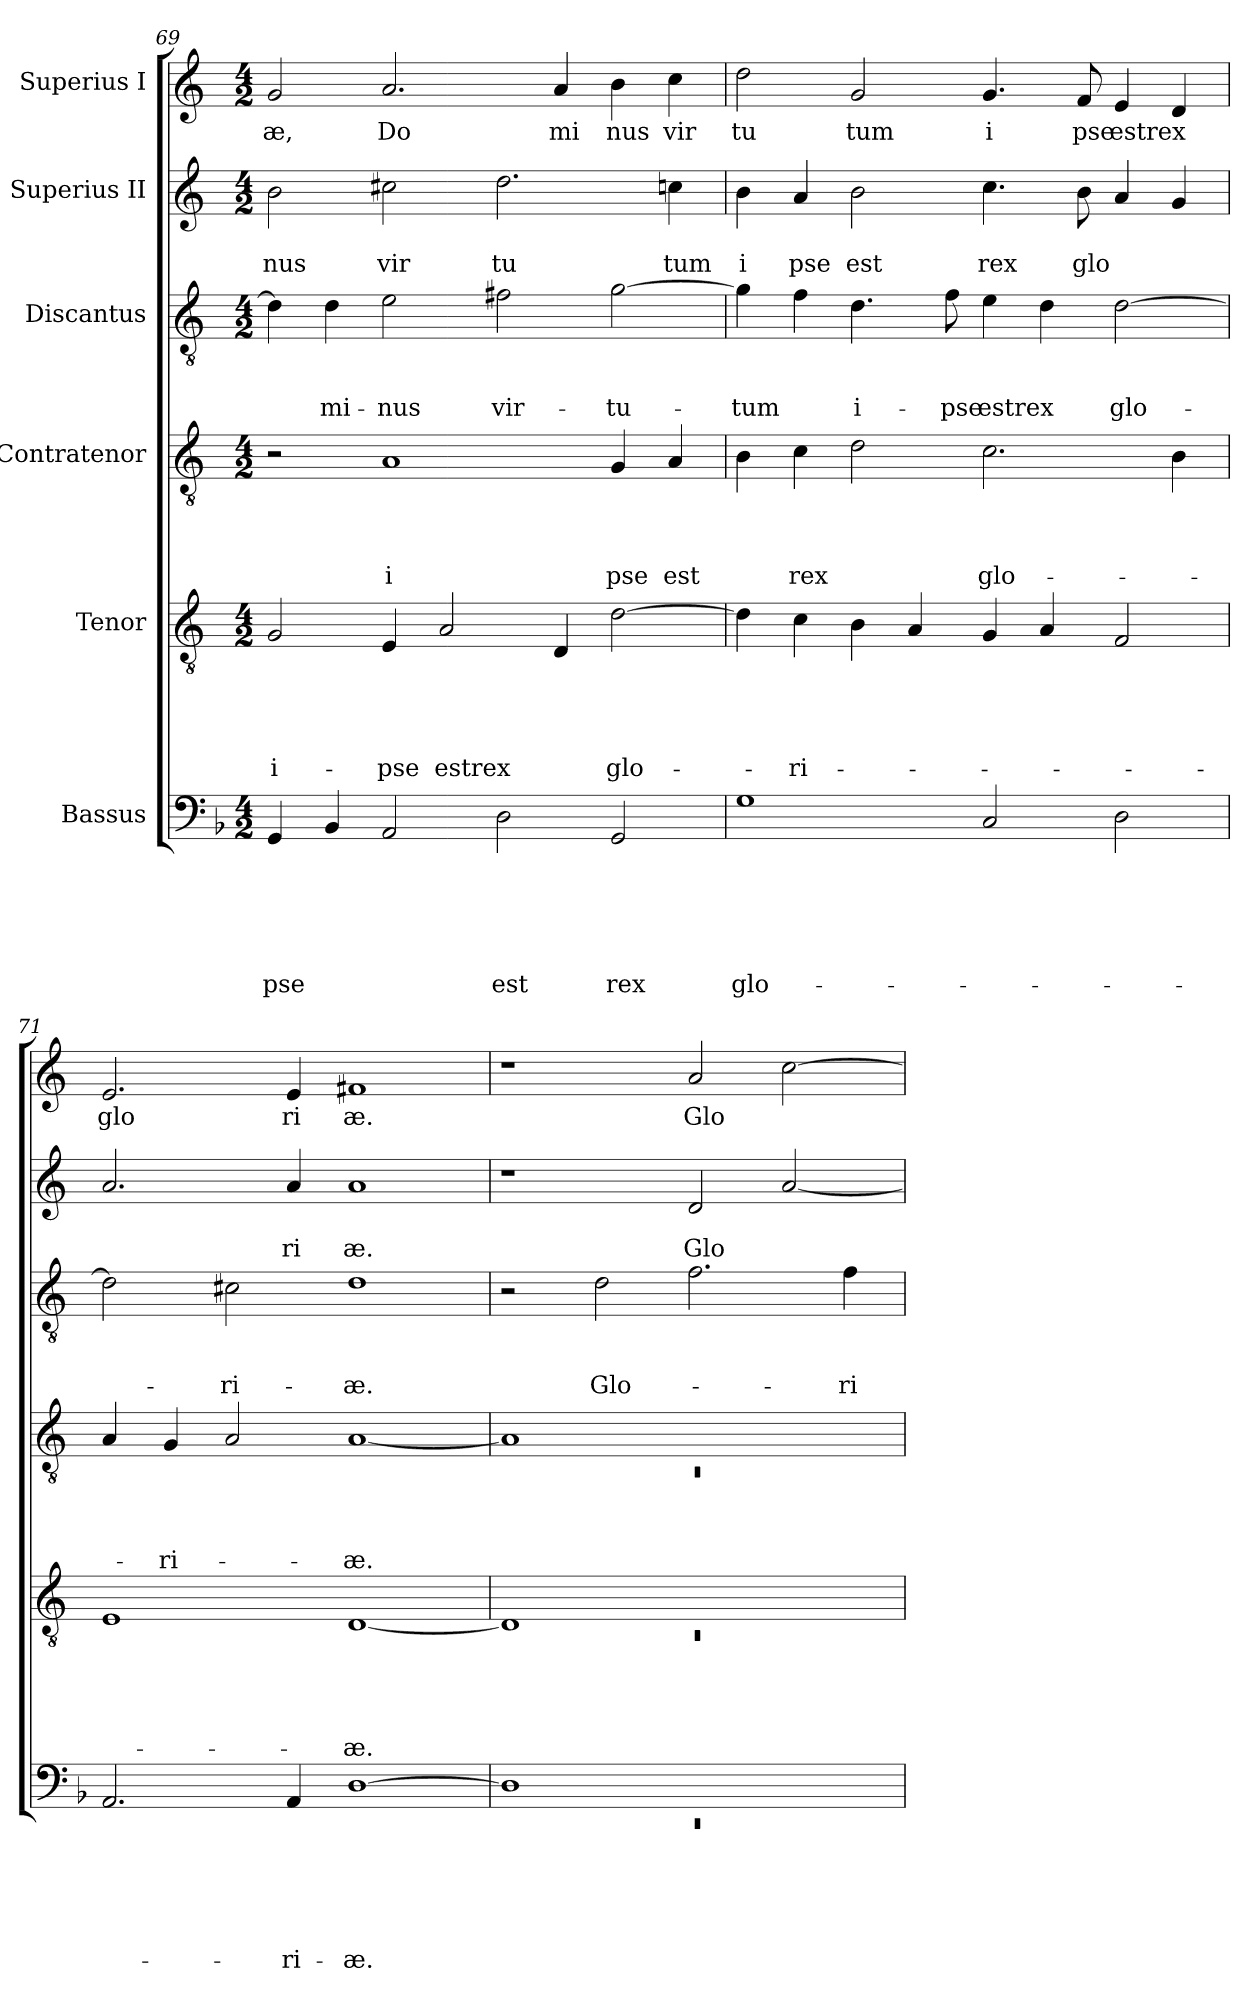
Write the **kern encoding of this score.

**kern	**text	**text	**text	**text	**text	**text	**kern	**text	**text	**text	**text	**text	**kern	**text	**text	**text	**text	**kern	**text	**text	**text	**kern	**text	**text	**kern	**text
*part6	*part6	*part6	*part6	*part6	*part6	*part6	*part5	*part5	*part5	*part5	*part5	*part5	*part4	*part4	*part4	*part4	*part4	*part3	*part3	*part3	*part3	*part2	*part2	*part2	*part1	*part1
*staff6	*staff6	*staff6	*staff6	*staff6	*staff6	*staff6	*staff5	*staff5	*staff5	*staff5	*staff5	*staff5	*staff4	*staff4	*staff4	*staff4	*staff4	*staff3	*staff3	*staff3	*staff3	*staff2	*staff2	*staff2	*staff1	*staff1
*I"Bassus	*	*	*	*	*	*	*I"Tenor	*	*	*	*	*	*I"Contratenor	*	*	*	*	*I"Discantus	*	*	*	*I"Superius II	*	*	*I"Superius I	*
*clefF4	*	*	*	*	*	*	*clefGv2	*	*	*	*	*	*clefGv2	*	*	*	*	*clefGv2	*	*	*	*clefG2	*	*	*clefG2	*
*	*	*	*	*	*	*	*ITrd-3c-5	*	*	*	*	*	*ITrd-3c-5	*	*	*	*	*ITrd-3c-5	*	*	*	*ITrd-3c-5	*	*	*ITrd-3c-5	*
*k[b-]	*	*	*	*	*	*	*k[b-]	*	*	*	*	*	*k[b-]	*	*	*	*	*k[b-]	*	*	*	*k[b-]	*	*	*k[b-]	*
*F:	*	*	*	*	*	*	*F:	*	*	*	*	*	*F:	*	*	*	*	*F:	*	*	*	*F:	*	*	*F:	*
*M4/2	*	*	*	*	*	*	*M4/2	*	*	*	*	*	*M4/2	*	*	*	*	*M4/2	*	*	*	*M4/2	*	*	*M4/2	*
=69	=69	=69	=69	=69	=69	=69	=69	=69	=69	=69	=69	=69	=69	=69	=69	=69	=69	=69	=69	=69	=69	=69	=69	=69	=69	=69
!	!	!	!	!	!	!LO:LY:b	!	!	!	!	!	!LO:LY:b	!	!	!	!	!	!	!	!	!	!	!	!LO:LY:b	!	!LO:LY:b
4GG/	.	.	.	.	.	-pse	2c/	.	.	.	.	i-	2r	.	.	.	.	4g\]	.	.	.	2ee\	.	nus	2cc/	æ,
!	!	!	!	!	!	!	!	!	!	!	!	!	!	!	!	!	!	!	!	!	!LO:LY:b	!	!	!	!	!
4BB-/	.	.	.	.	.	.	.	.	.	.	.	.	.	.	.	.	.	4g\	.	.	-mi-	.	.	.	.	.
!	!	!	!	!	!	!	!	!	!	!	!	!LO:LY:b	!	!	!	!	!LO:LY:b	!	!	!	!LO:LY:b	!	!	!LO:LY:b	!	!LO:LY:b
2AA/	.	.	.	.	.	.	4A/	.	.	.	.	-pse	1d	.	.	.	i	2a\	.	.	-nus	2ff#X\	.	vir	2.dd/	Do
!	!	!	!	!	!	!	!	!	!	!	!	!LO:LY:b	!	!	!	!	!	!	!	!	!	!	!	!	!	!
.	.	.	.	.	.	.	2d/	.	.	.	.	estrex	.	.	.	.	.	.	.	.	.	.	.	.	.	.
!	!	!	!	!	!	!LO:LY:b	!	!	!	!	!	!	!	!	!	!	!	!	!	!	!LO:LY:b	!	!	!LO:LY:b	!	!
2D\	.	.	.	.	.	est	.	.	.	.	.	.	.	.	.	.	.	2bn\	.	.	vir-	2.gg\	.	tu	.	.
!	!	!	!	!	!	!	!	!	!	!	!	!	!	!	!	!	!	!	!	!	!	!	!	!	!	!LO:LY:b
.	.	.	.	.	.	.	4G/	.	.	.	.	.	.	.	.	.	.	.	.	.	.	.	.	.	4dd/	mi
!	!	!	!	!	!	!LO:LY:b	!	!	!	!	!	!LO:LY:b	!	!	!	!	!LO:LY:b	!	!	!	!LO:LY:b	!	!	!	!	!LO:LY:b
2GG/	.	.	.	.	.	rex	[>2g\	.	.	.	.	glo-	4c/	.	.	.	pse	[>2cc\	.	.	-tu-	.	.	.	4ee\	nus
!	!	!	!	!	!	!	!	!	!	!	!	!	!	!	!	!	!LO:LY:b	!	!	!	!	!	!	!LO:LY:b	!	!LO:LY:b
.	.	.	.	.	.	.	.	.	.	.	.	.	4d/	.	.	.	est	.	.	.	.	4ffn\	.	tum	4ff\	vir
!!LO:LB:g=z
=70	=70	=70	=70	=70	=70	=70	=70	=70	=70	=70	=70	=70	=70	=70	=70	=70	=70	=70	=70	=70	=70	=70	=70	=70	=70	=70
!	!	!	!	!	!	!LO:LY:b	!	!	!	!	!	!	!	!	!	!	!	!	!	!	!LO:LY:b	!	!	!LO:LY:b	!	!LO:LY:b
1G	.	.	.	.	.	glo-	4g\]	.	.	.	.	.	4e\	.	.	.	.	4cc\]	.	.	-tum	4ee\	.	i	2gg\	tu
!	!	!	!	!	!	!	!	!	!	!	!	!LO:LY:b	!	!	!	!	!LO:LY:b	!	!	!	!	!	!	!LO:LY:b	!	!
.	.	.	.	.	.	.	4f\	.	.	.	.	-ri-	4f\	.	.	.	rex	4b-\	.	.	.	4dd/	.	pse	.	.
!	!	!	!	!	!	!	!	!	!	!	!	!	!	!	!	!	!	!	!	!	!LO:LY:b	!	!	!LO:LY:b	!	!LO:LY:b
.	.	.	.	.	.	.	4e\	.	.	.	.	.	2g\	.	.	.	.	4.g\	.	.	i-	2ee\	.	est	2cc/	tum
.	.	.	.	.	.	.	4d/	.	.	.	.	.	.	.	.	.	.	.	.	.	.	.	.	.	.	.
!	!	!	!	!	!	!	!	!	!	!	!	!	!	!	!	!	!	!	!	!	!LO:LY:b	!	!	!	!	!
.	.	.	.	.	.	.	.	.	.	.	.	.	.	.	.	.	.	8b-\	.	.	-pse	.	.	.	.	.
!	!	!	!	!	!	!	!	!	!	!	!	!	!	!	!	!	!LO:LY:b	!	!	!	!LO:LY:b	!	!	!LO:LY:b	!	!LO:LY:b
2C/	.	.	.	.	.	.	4c/	.	.	.	.	.	2.f\	.	.	.	glo-	4a\	.	.	estrex	4.ff\	.	rex	4.cc/	i
.	.	.	.	.	.	.	4d/	.	.	.	.	.	.	.	.	.	.	4g\	.	.	.	.	.	.	.	.
!	!	!	!	!	!	!	!	!	!	!	!	!	!	!	!	!	!	!	!	!	!	!	!	!LO:LY:b	!	!LO:LY:b
.	.	.	.	.	.	.	.	.	.	.	.	.	.	.	.	.	.	.	.	.	.	8ee\	.	glo	8b-/	pse
!	!	!	!	!	!	!	!	!	!	!	!	!	!	!	!	!	!	!	!	!	!LO:LY:b	!	!	!	!	!LO:LY:b
2D\	.	.	.	.	.	.	2B-/	.	.	.	.	.	.	.	.	.	.	[>2g\	.	.	glo-	4dd/	.	.	4a/	estrex
.	.	.	.	.	.	.	.	.	.	.	.	.	4e\	.	.	.	.	.	.	.	.	4cc/	.	.	4g/	.
=71	=71	=71	=71	=71	=71	=71	=71	=71	=71	=71	=71	=71	=71	=71	=71	=71	=71	=71	=71	=71	=71	=71	=71	=71	=71	=71
!	!	!	!	!	!	!	!	!	!	!	!	!	!	!	!	!	!	!	!	!	!	!	!	!	!	!LO:LY:b
2.AA/	.	.	.	.	.	.	1A	.	.	.	.	.	4d/	.	.	.	.	2g\]	.	.	.	2.dd/	.	.	2.a/	glo
!	!	!	!	!	!	!	!	!	!	!	!	!	!	!	!	!	!LO:LY:b	!	!	!	!	!	!	!	!	!
.	.	.	.	.	.	.	.	.	.	.	.	.	4c/	.	.	.	-ri-	.	.	.	.	.	.	.	.	.
!	!	!	!	!	!	!	!	!	!	!	!	!	!	!	!	!	!	!	!	!	!LO:LY:b	!	!	!	!	!
.	.	.	.	.	.	.	.	.	.	.	.	.	2d/	.	.	.	.	2f#X\	.	.	-ri-	.	.	.	.	.
!	!	!	!	!	!	!LO:LY:b	!	!	!	!	!	!	!	!	!	!	!	!	!	!	!	!	!	!LO:LY:b	!	!LO:LY:b
4AA/	.	.	.	.	.	-ri-	.	.	.	.	.	.	.	.	.	.	.	.	.	.	.	4dd/	.	ri	4a/	ri
!	!	!	!	!	!	!LO:LY:b	!	!	!	!	!	!LO:LY:b	!	!	!	!	!LO:LY:b	!	!	!	!LO:LY:b	!	!	!LO:LY:b	!	!LO:LY:b
[>1D	.	.	.	.	.	-æ.	[<1G	.	.	.	.	-æ.	[<1d	.	.	.	-æ.	1g	.	.	-æ.	1dd	.	æ.	1bn	æ.
=72	=72	=72	=72	=72	=72	=72	=72	=72	=72	=72	=72	=72	=72	=72	=72	=72	=72	=72	=72	=72	=72	=72	=72	=72	=72	=72
*^	*	*	*	*	*	*	*^	*	*	*	*	*	*^	*	*	*	*	*	*	*	*	*	*	*	*	*
!	!LO:N:vis=1	!	!	!	!	!	!	!	!LO:N:vis=1	!	!	!	!	!	!	!LO:N:vis=1	!	!	!	!	!	!	!	!	!	!	!	!	!
1D]	0rEE	.	.	.	.	.	.	1G]	0rC	.	.	.	.	.	1d]	0rC	.	.	.	.	2r	.	.	.	1r	.	.	1r	.
!	!	!	!	!	!	!	!	!	!	!	!	!	!	!	!	!	!	!	!	!	!	!	!	!LO:LY:b	!	!	!	!	!
.	.	.	.	.	.	.	.	.	.	.	.	.	.	.	.	.	.	.	.	.	2g\	.	.	Glo-	.	.	.	.	.
!	!	!	!	!	!	!	!	!	!	!	!	!	!	!	!	!	!	!	!	!	!	!	!	!	!	!	!LO:LY:b	!	!LO:LY:b
1ryy	.	.	.	.	.	.	.	1ryy	.	.	.	.	.	.	1ryy	.	.	.	.	.	2.b-\	.	.	.	2g/	.	Glo	2dd/	Glo
.	.	.	.	.	.	.	.	.	.	.	.	.	.	.	.	.	.	.	.	.	.	.	.	.	[<2dd/	.	.	[>2ff\	.
!	!	!	!	!	!	!	!	!	!	!	!	!	!	!	!	!	!	!	!	!	!	!	!	!LO:LY:b	!	!	!	!	!
.	.	.	.	.	.	.	.	.	.	.	.	.	.	.	.	.	.	.	.	.	4b-\	.	.	-ri-	.	.	.	.	.
*v	*v	*	*	*	*	*	*	*	*	*	*	*	*	*	*v	*v	*	*	*	*	*	*	*	*	*	*	*	*	*
*	*	*	*	*	*	*	*v	*v	*	*	*	*	*	*	*	*	*	*	*	*	*	*	*	*	*	*	*
=	=	=	=	=	=	=	=	=	=	=	=	=	=	=	=	=	=	=	=	=	=	=	=	=	=	=
*-	*-	*-	*-	*-	*-	*-	*-	*-	*-	*-	*-	*-	*-	*-	*-	*-	*-	*-	*-	*-	*-	*-	*-	*-	*-	*-
